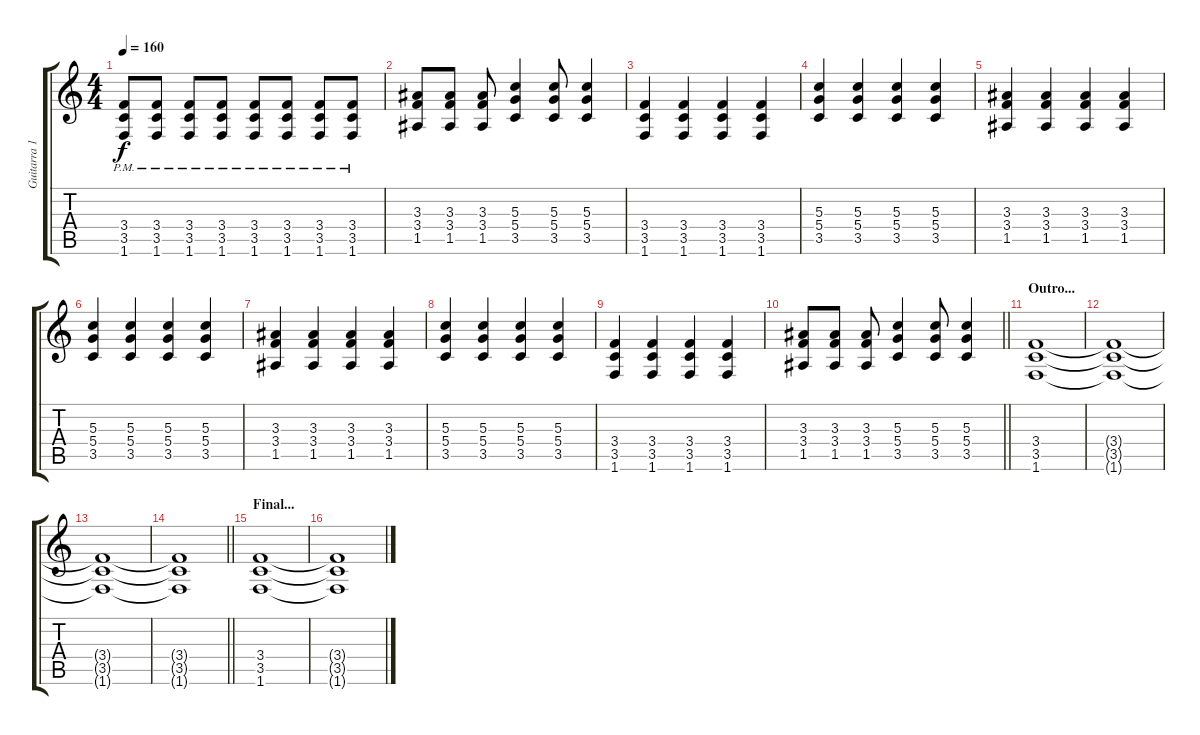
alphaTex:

\track ("Guitarra 1 y 2" "Guitarra 1") {instrument distortionguitar}
\staff {score tabs}
\tuning (E4 B3 G3 D3 A2 E2) {hide}
\ts (4 4)
\tempo 160
\clef g2
\ks c
(3.4{pm} 3.5{pm} 1.6{pm}).8{dy f} (3.4{pm} 3.5{pm} 1.6{pm}).8 (3.4{pm} 3.5{pm} 1.6{pm}).8 (3.4{pm} 3.5{pm} 1.6{pm}).8 (3.4{pm} 3.5{pm} 1.6{pm}).8 (3.4{pm} 3.5{pm} 1.6{pm}).8 (3.4{pm} 3.5{pm} 1.6{pm}).8 (3.4{pm} 3.5{pm} 1.6{pm}).8 |
(3.3 3.4 1.5).8 (3.3 3.4 1.5).8 (3.3 3.4 1.5).8 (5.3 5.4 3.5).4 (5.3 5.4 3.5).8 (5.3 5.4 3.5).4 |
(3.4 3.5 1.6).4 (3.4 3.5 1.6).4 (3.4 3.5 1.6).4 (3.4 3.5 1.6).4 |
(5.3 5.4 3.5).4 (5.3 5.4 3.5).4 (5.3 5.4 3.5).4 (5.3 5.4 3.5).4 |
(3.3 3.4 1.5).4 (3.3 3.4 1.5).4 (3.3 3.4 1.5).4 (3.3 3.4 1.5).4 |
(5.3 5.4 3.5).4 (5.3 5.4 3.5).4 (5.3 5.4 3.5).4 (5.3 5.4 3.5).4 |
(3.3 3.4 1.5).4 (3.3 3.4 1.5).4 (3.3 3.4 1.5).4 (3.3 3.4 1.5).4 |
(5.3 5.4 3.5).4 (5.3 5.4 3.5).4 (5.3 5.4 3.5).4 (5.3 5.4 3.5).4 |
(3.4 3.5 1.6).4 (3.4 3.5 1.6).4 (3.4 3.5 1.6).4 (3.4 3.5 1.6).4 |
\barLineRight lightlight
(3.3 3.4 1.5).8 (3.3 3.4 1.5).8 (3.3 3.4 1.5).8 (5.3 5.4 3.5).4 (5.3 5.4 3.5).8 (5.3 5.4 3.5).4 |
\section ("" "Outro...")
(3.4 3.5 1.6).1 |
(3.4{t} 3.5{t} 1.6{t}).1 |
(3.4{t} 3.5{t} 1.6{t}).1 |
\barLineRight lightlight
(3.4{t} 3.5{t} 1.6{t}).1 |
\section ("" "Final...")
(3.4 3.5 1.6).1 |
(3.4{t} 3.5{t} 1.6{t}).1{volume 0}
